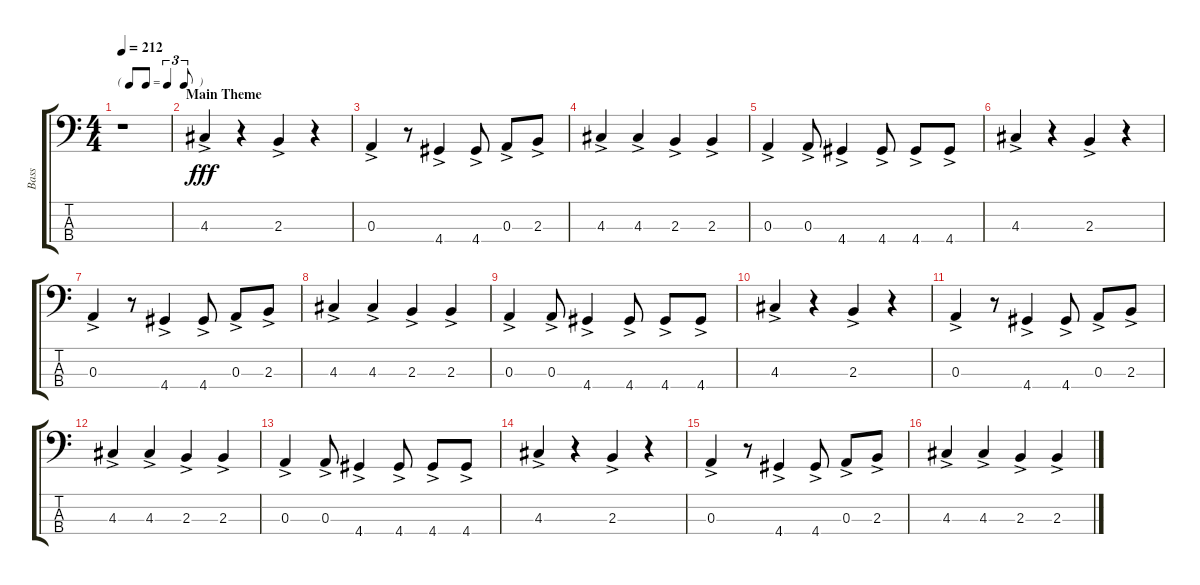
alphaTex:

\track ("Bass" "Bass") {instrument electricbassfinger}
\staff {score tabs}
\tuning (G2 D2 A1 E1) {hide}
\ts (4 4)
\tf triplet8th
\tempo 212
\clef f4
\ks c
r.1{dy fff instrument electricbassfinger} |
\section ("" "Main Theme")
4.3{ac}.4 r.4 2.3{ac}.4 r.4 |
0.3{ac}.4 r.8 4.4{ac}.4 4.4{ac}.8 0.3{ac}.8 2.3{ac}.8 |
4.3{ac}.4 4.3{ac}.4 2.3{ac}.4 2.3{ac}.4 |
0.3{ac}.4 0.3{ac}.8 4.4{ac}.4 4.4{ac}.8 4.4{ac}.8 4.4{ac}.8 |
4.3{ac}.4 r.4 2.3{ac}.4 r.4 |
0.3{ac}.4 r.8 4.4{ac}.4 4.4{ac}.8 0.3{ac}.8 2.3{ac}.8 |
4.3{ac}.4 4.3{ac}.4 2.3{ac}.4 2.3{ac}.4 |
0.3{ac}.4 0.3{ac}.8 4.4{ac}.4 4.4{ac}.8 4.4{ac}.8 4.4{ac}.8 |
4.3{ac}.4 r.4 2.3{ac}.4 r.4 |
0.3{ac}.4 r.8 4.4{ac}.4 4.4{ac}.8 0.3{ac}.8 2.3{ac}.8 |
4.3{ac}.4 4.3{ac}.4 2.3{ac}.4 2.3{ac}.4 |
0.3{ac}.4 0.3{ac}.8 4.4{ac}.4 4.4{ac}.8 4.4{ac}.8 4.4{ac}.8 |
4.3{ac}.4 r.4 2.3{ac}.4 r.4 |
0.3{ac}.4 r.8 4.4{ac}.4 4.4{ac}.8 0.3{ac}.8 2.3{ac}.8 |
4.3{ac}.4 4.3{ac}.4 2.3{ac}.4 2.3{ac}.4
